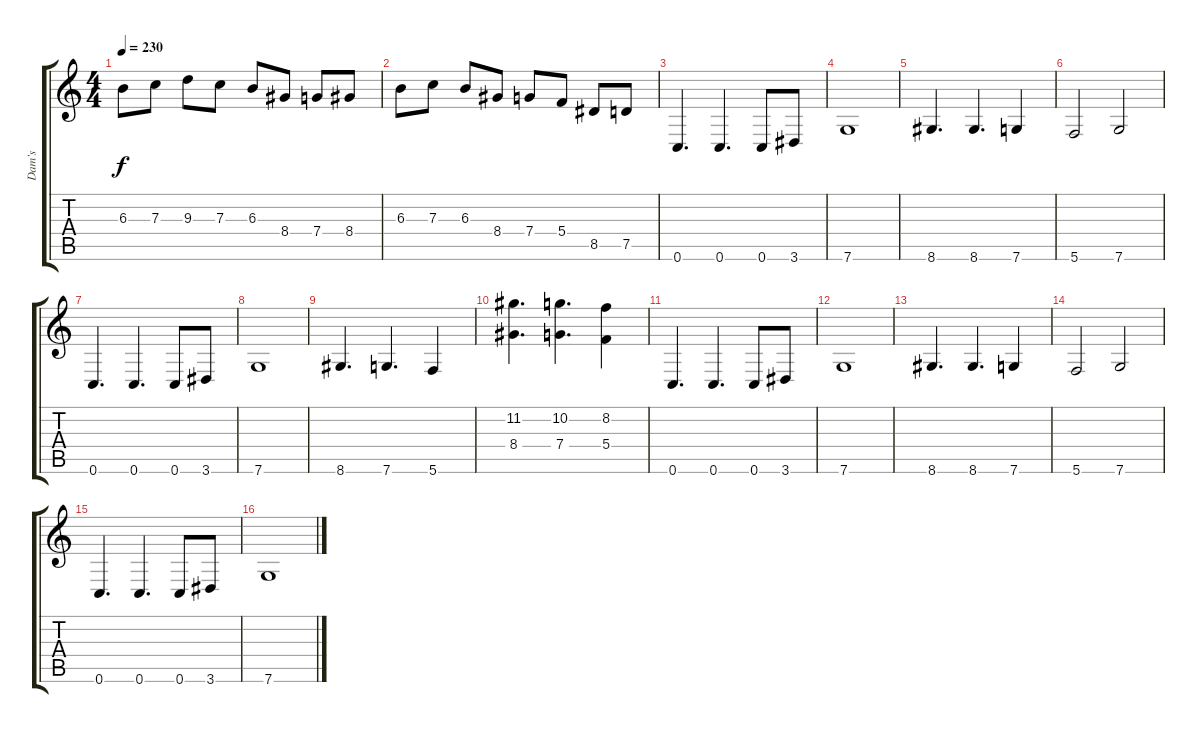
\track ("Dam's" "Dam's") {instrument distortionguitar}
\staff {score tabs}
\tuning (D4 A3 F3 C3 G2 C2) {hide}
\ts (4 4)
\tempo 230
\clef g2
\ks c
6.3.8{dy f} 7.3.8 9.3.8 7.3.8 6.3.8 8.4.8 7.4.8 8.4.8 |
6.3.8 7.3.8 6.3.8 8.4.8 7.4.8 5.4.8 8.5.8 7.5.8 |
0.6.4{d} 0.6.4{d} 0.6.8 3.6.8 |
7.6.1 |
8.6.4{d} 8.6.4{d} 7.6.4 |
5.6.2 7.6.2 |
0.6.4{d} 0.6.4{d} 0.6.8 3.6.8 |
7.6.1 |
8.6.4{d} 7.6.4{d} 5.6.4 |
(11.2 8.4).4{d} (10.2 7.4).4{d} (8.2 5.4).4 |
0.6.4{d} 0.6.4{d} 0.6.8 3.6.8 |
7.6.1 |
8.6.4{d} 8.6.4{d} 7.6.4 |
5.6.2 7.6.2 |
0.6.4{d} 0.6.4{d} 0.6.8 3.6.8 |
7.6.1
